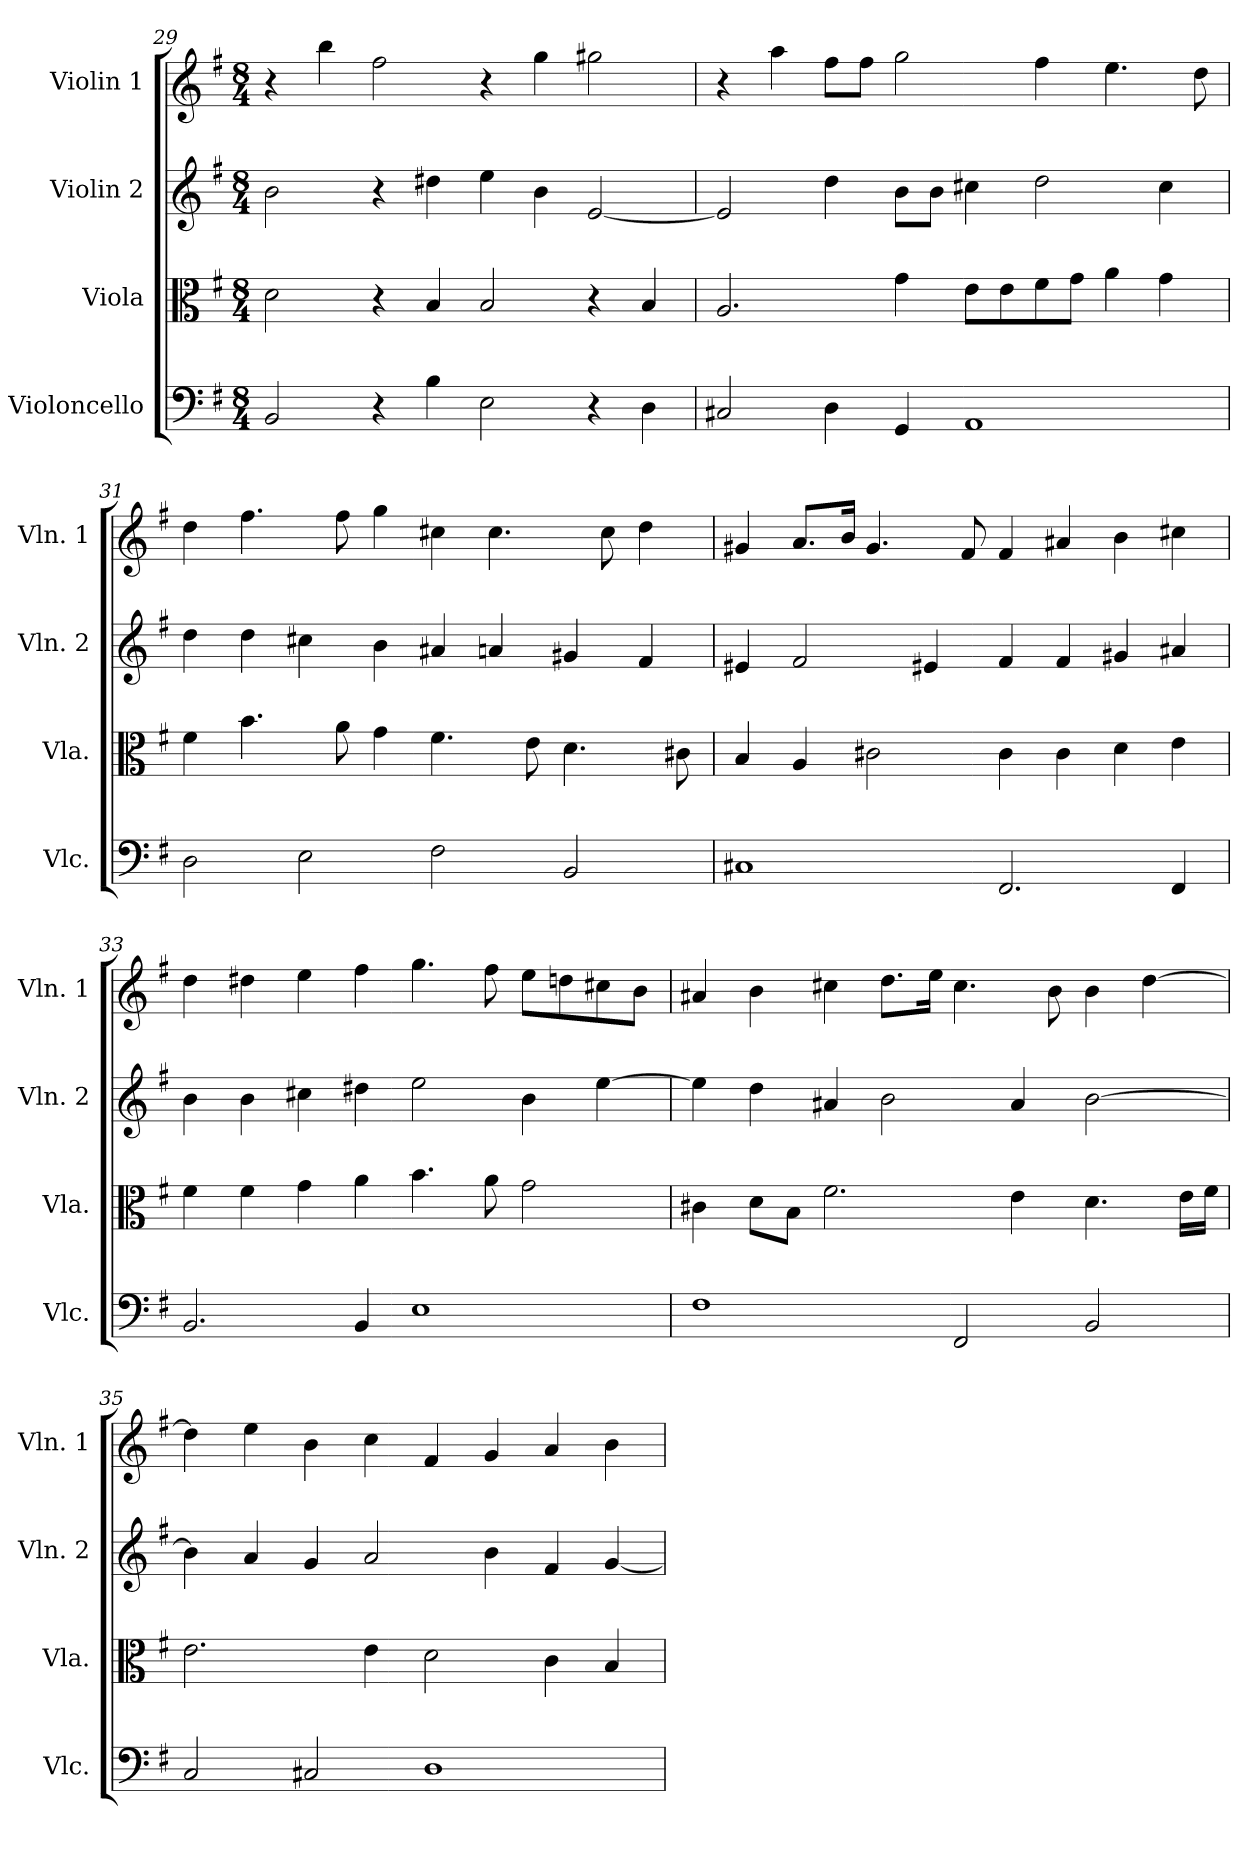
**kern	**kern	**kern	**kern
*part4	*part3	*part2	*part1
*staff4	*staff3	*staff2	*staff1
*I"Violoncello	*I"Viola	*I"Violin 2	*I"Violin 1
*I'Vlc.	*I'Vla.	*I'Vln. 2	*I'Vln. 1
*clefF4	*clefC3	*clefG2	*clefG2
*k[f#]	*k[f#]	*k[f#]	*k[f#]
*G:	*G:	*G:	*G:
*M8/4	*M8/4	*M8/4	*M8/4
=29	=29	=29	=29
2BB/	2d\	2b\	4r
.	.	.	4bb\
4r	4r	4r	2ff#\
4B\	4B/	4dd#X\	.
2E\	2B/	4ee\	4r
.	.	4b\	4gg\
4r	4r	[2e/	2gg#X\
4D\	4B/	.	.
!!LO:LB:g=z
=30	=30	=30	=30
2C#X/	2.A/	2e/]	4r
.	.	.	4aa\
4D\	.	4dd\	8ff#\L
.	.	.	8ff#\J
4GG/	4g\	8b\L	2gg\
.	.	8b\J	.
1AA	8e\L	4cc#X\	.
.	8e\	.	.
.	8f#\	2dd\	4ff#\
.	8g\J	.	.
.	4a\	.	4.ee\
.	4g\	4cc#\	.
.	.	.	8dd\
=31	=31	=31	=31
2D\	4f#\	4dd\	4dd\
.	4.b\	4dd\	4.ff#\
2E\	.	4cc#X\	.
.	8a\	.	8ff#\
.	4g\	4b\	4gg\
2F#\	4.f#\	4a#X/	4cc#X\
.	.	4an/	4.cc#\
.	8e\	.	.
2BB/	4.d\	4g#X/	.
.	.	.	8cc#\
.	.	4f#/	4dd\
.	8c#X\	.	.
=32	=32	=32	=32
1C#X	4B/	4e#X/	4g#X/
.	4A/	2f#/	8.a/L
.	.	.	16b/Jk
.	2c#X\	.	4.g#/
.	.	4e#X/	.
.	.	.	8f#/
2.FF#/	4c#\	4f#/	4f#/
.	4c#\	4f#/	4a#X/
.	4d\	4g#X/	4b\
4FF#/	4e\	4a#X/	4cc#X\
=33	=33	=33	=33
2.BB/	4f#\	4b\	4dd\
.	4f#\	4b\	4dd#X\
.	4g\	4cc#X\	4ee\
4BB/	4a\	4dd#X\	4ff#\
1E	4.b\	2ee\	4.gg\
.	8a\	.	8ff#\
.	2g\	4b\	8ee\L
.	.	.	8ddn\
.	.	[4ee\	8cc#X\
.	.	.	8b\J
!!LO:LB:g=z
=34	=34	=34	=34
1F#	4c#X\	4ee\]	4a#X/
.	8d\L	4dd\	4b\
.	8B\J	.	.
.	2.f#\	4a#X/	4cc#X\
.	.	2b\	8.dd\L
.	.	.	16ee\Jk
2FF#/	.	.	4.cc#\
.	4e\	4a#/	.
.	.	.	8b\
2BB/	4.d\	[2b\	4b\
.	.	.	[4dd\
.	16e\LL	.	.
.	16f#\JJ	.	.
=35	=35	=35	=35
2C/	2.e\	4b\]	4dd\]
.	.	4a/	4ee\
2C#X/	.	4g/	4b\
.	4e\	2a/	4cc\
1D	2d\	.	4f#/
.	.	4b\	4g/
.	4c\	4f#/	4a/
.	4B/	[4g/	4b\
=	=	=	=
*-	*-	*-	*-
